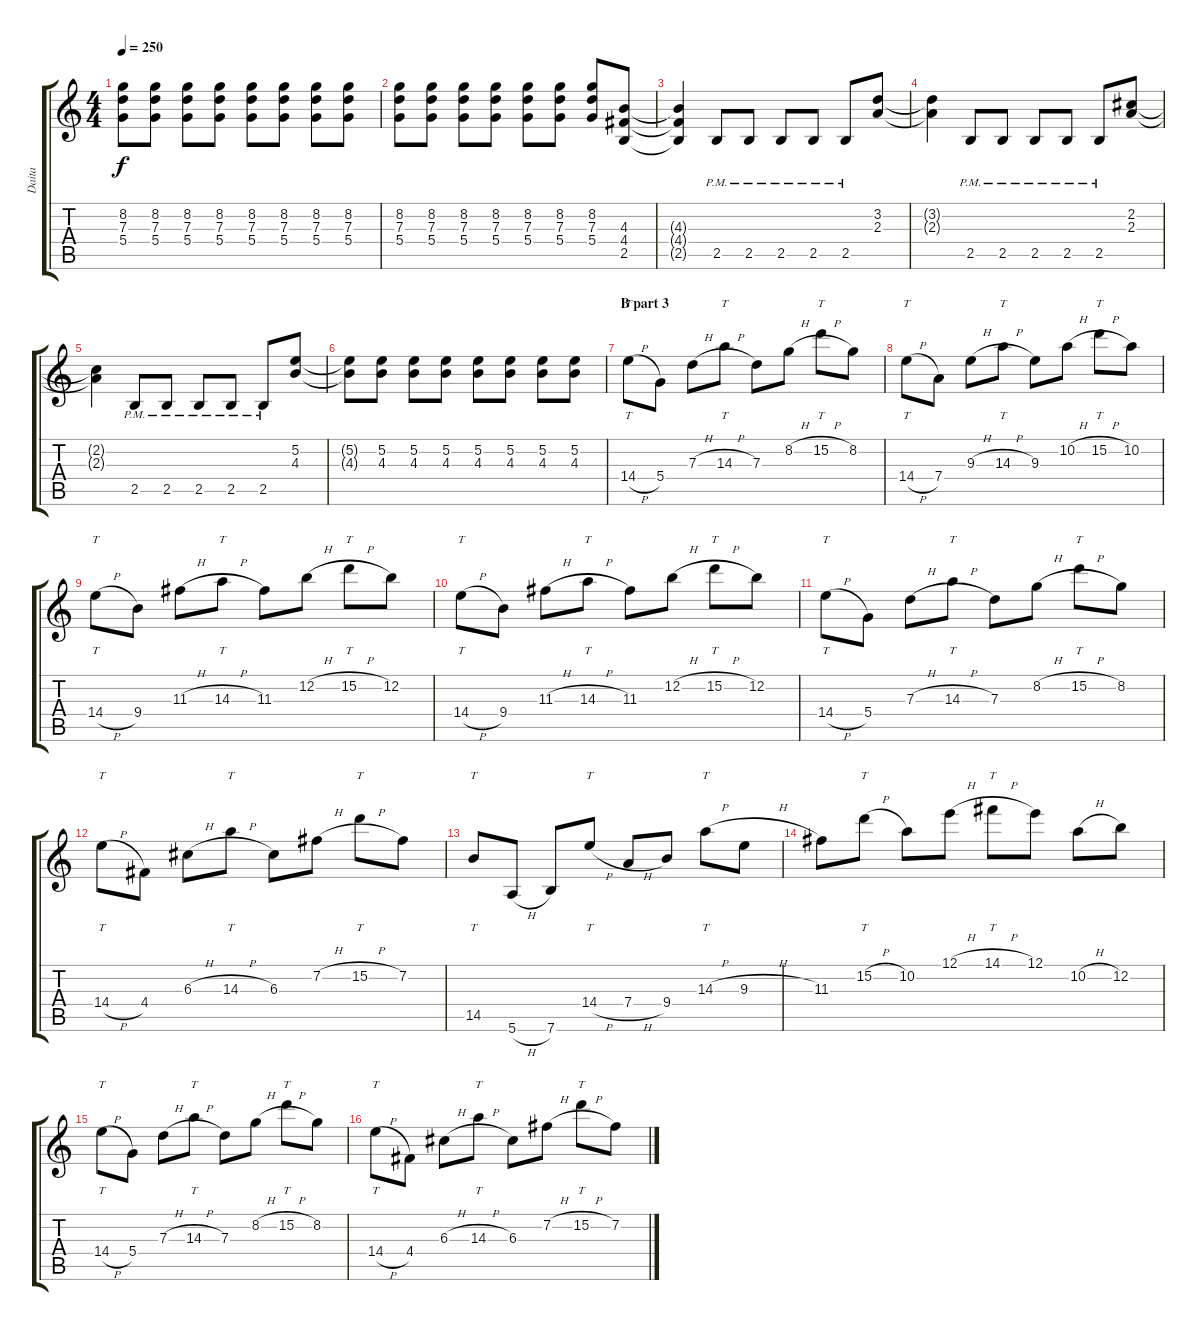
\track ("Daita" "Daita") {instrument distortionguitar}
\staff {score tabs}
\tuning (E4 B3 G3 D3 A2 E2) {hide}
\ts (4 4)
\tempo 250
\clef g2
\ks c
(8.2 7.3 5.4).8{dy f} (8.2 7.3 5.4).8 (8.2 7.3 5.4).8 (8.2 7.3 5.4).8 (8.2 7.3 5.4).8 (8.2 7.3 5.4).8 (8.2 7.3 5.4).8 (8.2 7.3 5.4).8 |
(8.2 7.3 5.4).8 (8.2 7.3 5.4).8 (8.2 7.3 5.4).8 (8.2 7.3 5.4).8 (8.2 7.3 5.4).8 (8.2 7.3 5.4).8 (8.2 7.3 5.4).8 (4.3 4.4 2.5).8 |
(4.3{t} 4.4{t} 2.5{t}).4 2.5{pm}.8 2.5{pm}.8 2.5{pm}.8 2.5{pm}.8 2.5{pm}.8 (3.2 2.3).8 |
(3.2{t} 2.3{t}).4 2.5{pm}.8 2.5{pm}.8 2.5{pm}.8 2.5{pm}.8 2.5{pm}.8 (2.2 2.3).8 |
(2.2{t} 2.3{t}).4 2.5{pm}.8 2.5{pm}.8 2.5{pm}.8 2.5{pm}.8 2.5{pm}.8 (5.2 4.3).8 |
(5.2{t} 4.3{t}).8 (5.2 4.3).8 (5.2 4.3).8 (5.2 4.3).8 (5.2 4.3).8 (5.2 4.3).8 (5.2 4.3).8 (5.2 4.3).8 |
\section ("" "B part 3")
14.4{h}.8{tt} 5.4.8 7.3{h}.8 14.3{h}.8{tt} 7.3.8 8.2{h}.8 15.2{h}.8{tt} 8.2.8 |
14.4{h}.8{tt} 7.4.8 9.3{h}.8 14.3{h}.8{tt} 9.3.8 10.2{h}.8 15.2{h}.8{tt} 10.2.8 |
14.4{h}.8{tt} 9.4.8 11.3{h}.8 14.3{h}.8{tt} 11.3.8 12.2{h}.8 15.2{h}.8{tt} 12.2.8 |
14.4{h}.8{tt} 9.4.8 11.3{h}.8 14.3{h}.8{tt} 11.3.8 12.2{h}.8 15.2{h}.8{tt} 12.2.8 |
14.4{h}.8{tt} 5.4.8 7.3{h}.8 14.3{h}.8{tt} 7.3.8 8.2{h}.8 15.2{h}.8{tt} 8.2.8 |
14.4{h}.8{tt} 4.4.8 6.3{h}.8 14.3{h}.8{tt} 6.3.8 7.2{h}.8 15.2{h}.8{tt} 7.2.8 |
14.5.8{tt} 5.6{h}.8 7.6.8 14.4{h}.8{tt} 7.4{h}.8 9.4.8 14.3{h}.8{tt} 9.3{h}.8 |
11.3.8 15.2{h}.8{tt} 10.2.8 12.1{h}.8 14.1{h}.8{tt} 12.1.8 10.2{h}.8 12.2.8 |
14.4{h}.8{tt} 5.4.8 7.3{h}.8 14.3{h}.8{tt} 7.3.8 8.2{h}.8 15.2{h}.8{tt} 8.2.8 |
14.4{h}.8{tt} 4.4.8 6.3{h}.8 14.3{h}.8{tt} 6.3.8 7.2{h}.8 15.2{h}.8{tt} 7.2.8
